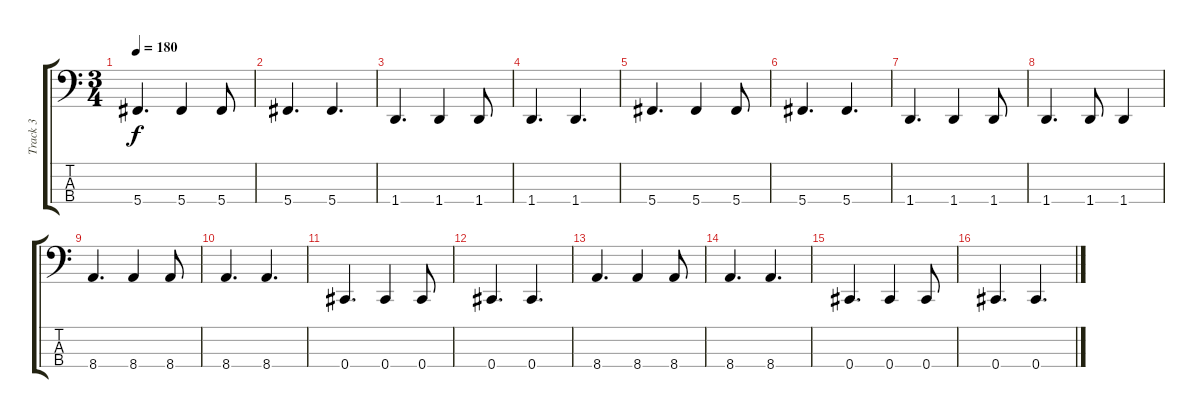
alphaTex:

\track ("Track 3" "Track 3") {instrument electricbassfinger}
\staff {score tabs}
\tuning (Gb2 Db2 Ab1 Db1) {hide}
\ts (3 4)
\tempo 180
\clef f4
\ks c
5.4.4{d dy f} 5.4.4 5.4.8 |
5.4.4{d} 5.4.4{d} |
1.4.4{d} 1.4.4 1.4.8 |
1.4.4{d} 1.4.4{d} |
5.4.4{d} 5.4.4 5.4.8 |
5.4.4{d} 5.4.4{d} |
1.4.4{d} 1.4.4 1.4.8 |
1.4.4{d} 1.4.8 1.4.4 |
8.4.4{d} 8.4.4 8.4.8 |
8.4.4{d} 8.4.4{d} |
0.4.4{d} 0.4.4 0.4.8 |
0.4.4{d} 0.4.4{d} |
8.4.4{d} 8.4.4 8.4.8 |
8.4.4{d} 8.4.4{d} |
0.4.4{d} 0.4.4 0.4.8 |
0.4.4{d} 0.4.4{d}
